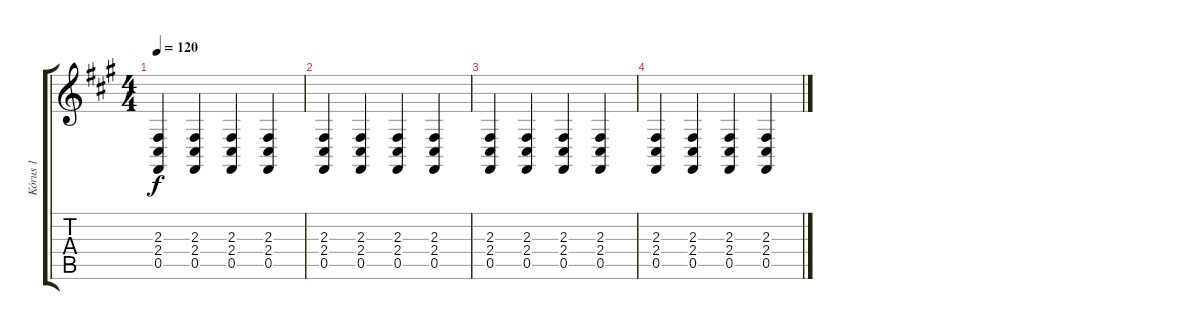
\track ("Kórus 1" "Kórus 1") {instrument stringensemble2}
\staff {score tabs}
\tuning (Db4 Ab3 E3 B2 Gb2 Db2) {hide}
\ts (4 4)
\tempo 120
\clef g2
\ks a
(2.3 2.4 0.5).4{dy f} (2.3 2.4 0.5).4 (2.3 2.4 0.5).4 (2.3 2.4 0.5).4 |
(2.3 2.4 0.5).4 (2.3 2.4 0.5).4 (2.3 2.4 0.5).4 (2.3 2.4 0.5).4 |
(2.3 2.4 0.5).4 (2.3 2.4 0.5).4 (2.3 2.4 0.5).4 (2.3 2.4 0.5).4 |
(2.3 2.4 0.5).4 (2.3 2.4 0.5).4 (2.3 2.4 0.5).4 (2.3 2.4 0.5).4
